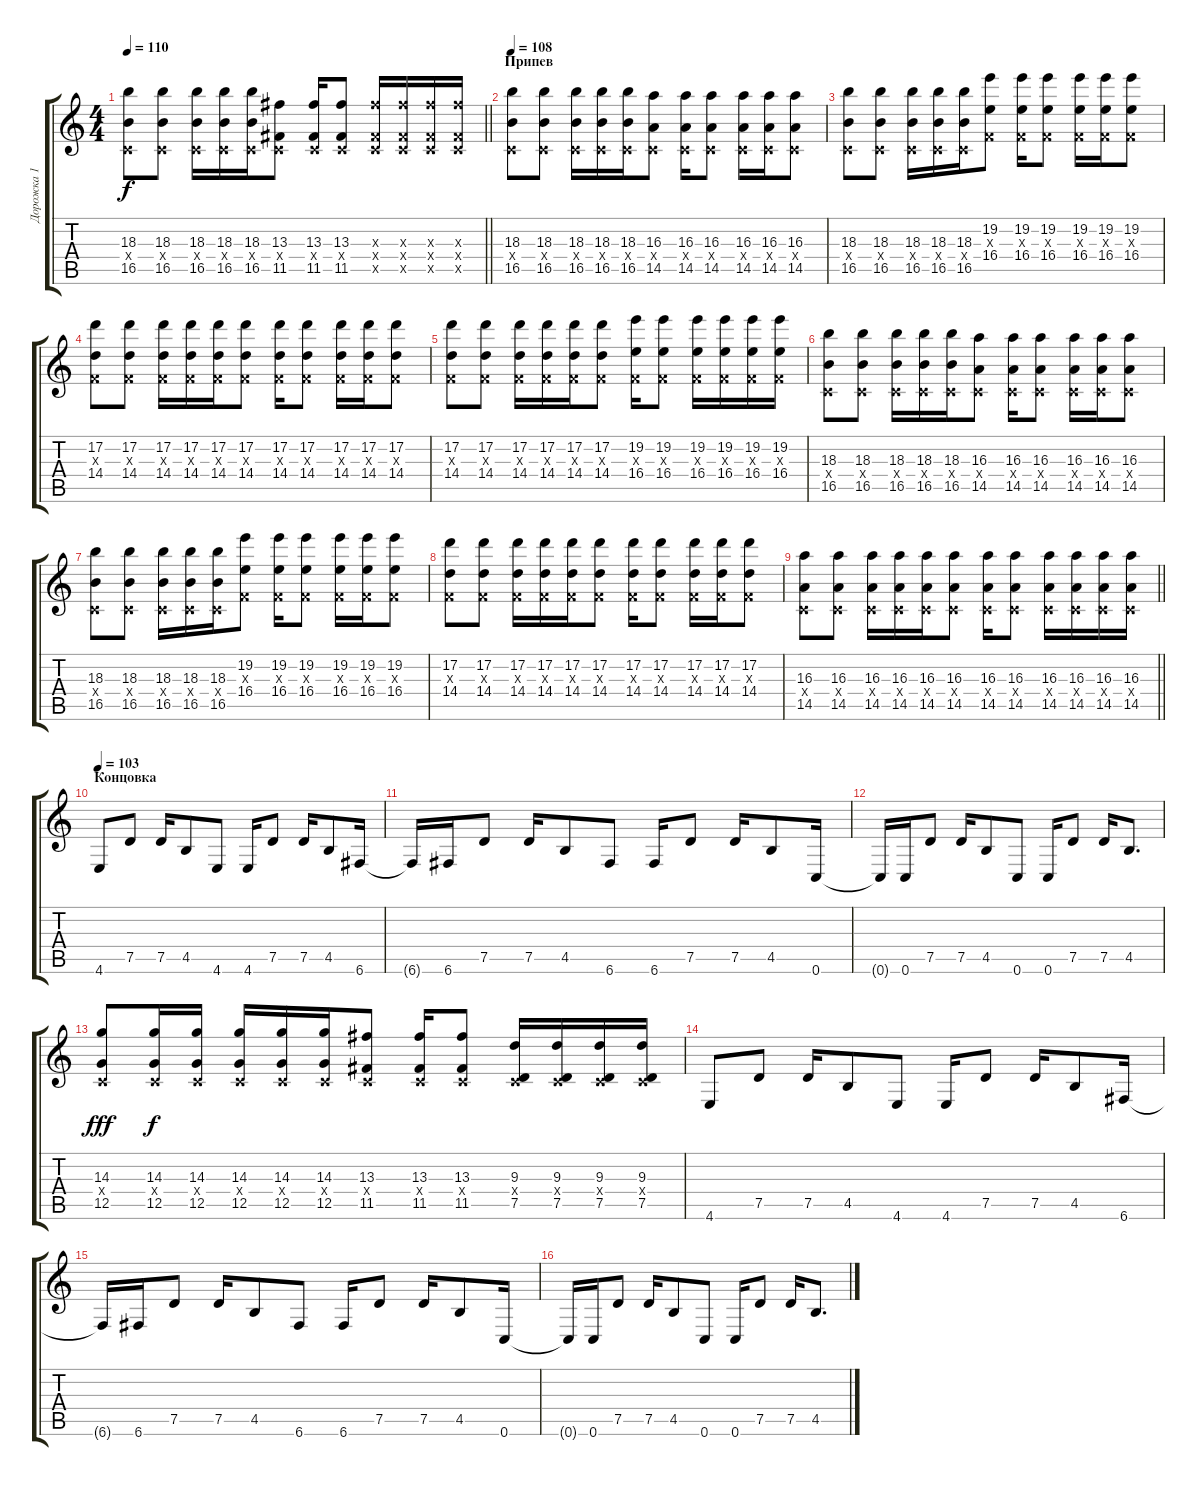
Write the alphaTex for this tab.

\track ("Дорожка 1" "Дорожка 1") {instrument distortionguitar}
\staff {score tabs}
\tuning (D4 A3 F3 C3 G2 C2) {hide}
\ts (4 4)
\tempo 110
\clef g2
\barLineRight lightlight
\ks c
(18.3 0.4{x} 16.5).8{dy f} (18.3 0.4{x} 16.5).8 (18.3 0.4{x} 16.5).16 (18.3 0.4{x} 16.5).16 (18.3 0.4{x} 16.5).16 (13.3 0.4{x} 11.5).8 (13.3 0.4{x} 11.5).16 (13.3 0.4{x} 11.5).8 (13.3{x} 0.4{x} 11.5{x}).16{instrument distortionguitar} (13.3{x} 0.4{x} 11.5{x}).16 (13.3{x} 0.4{x} 11.5{x}).16 (13.3{x} 0.4{x} 11.5{x}).16 |
\section ("" "Припев")
\tempo 108
(18.3 0.4{x} 16.5).8{instrument distortionguitar} (18.3 0.4{x} 16.5).8 (18.3 0.4{x} 16.5).16 (18.3 0.4{x} 16.5).16 (18.3 0.4{x} 16.5).16 (16.3 0.4{x} 14.5).8 (16.3 0.4{x} 14.5).16 (16.3 0.4{x} 14.5).8 (16.3 0.4{x} 14.5).16 (16.3 0.4{x} 14.5).16 (16.3 0.4{x} 14.5).8 |
(18.3 0.4{x} 16.5).8 (18.3 0.4{x} 16.5).8 (18.3 0.4{x} 16.5).16 (18.3 0.4{x} 16.5).16 (18.3 0.4{x} 16.5).16 (19.2 0.3{x} 16.4).8 (19.2 0.3{x} 16.4).16 (19.2 0.3{x} 16.4).8 (19.2 0.3{x} 16.4).16 (19.2 0.3{x} 16.4).16 (19.2 0.3{x} 16.4).8 |
(17.2 0.3{x} 14.4).8 (17.2 0.3{x} 14.4).8 (17.2 0.3{x} 14.4).16 (17.2 0.3{x} 14.4).16 (17.2 0.3{x} 14.4).16 (17.2 0.3{x} 14.4).8 (17.2 0.3{x} 14.4).16 (17.2 0.3{x} 14.4).8 (17.2 0.3{x} 14.4).16 (17.2 0.3{x} 14.4).16 (17.2 0.3{x} 14.4).8 |
(17.2 0.3{x} 14.4).8 (17.2 0.3{x} 14.4).8 (17.2 0.3{x} 14.4).16 (17.2 0.3{x} 14.4).16 (17.2 0.3{x} 14.4).16 (17.2 0.3{x} 14.4).8 (19.2 0.3{x} 16.4).16 (19.2 0.3{x} 16.4).8 (19.2 0.3{x} 16.4).16 (19.2 0.3{x} 16.4).16 (19.2 0.3{x} 16.4).16 (19.2 0.3{x} 16.4).16 |
(18.3 0.4{x} 16.5).8 (18.3 0.4{x} 16.5).8 (18.3 0.4{x} 16.5).16 (18.3 0.4{x} 16.5).16 (18.3 0.4{x} 16.5).16 (16.3 0.4{x} 14.5).8 (16.3 0.4{x} 14.5).16 (16.3 0.4{x} 14.5).8 (16.3 0.4{x} 14.5).16 (16.3 0.4{x} 14.5).16 (16.3 0.4{x} 14.5).8 |
(18.3 0.4{x} 16.5).8 (18.3 0.4{x} 16.5).8 (18.3 0.4{x} 16.5).16 (18.3 0.4{x} 16.5).16 (18.3 0.4{x} 16.5).16 (19.2 0.3{x} 16.4).8 (19.2 0.3{x} 16.4).16 (19.2 0.3{x} 16.4).8 (19.2 0.3{x} 16.4).16 (19.2 0.3{x} 16.4).16 (19.2 0.3{x} 16.4).8 |
(17.2 0.3{x} 14.4).8 (17.2 0.3{x} 14.4).8 (17.2 0.3{x} 14.4).16 (17.2 0.3{x} 14.4).16 (17.2 0.3{x} 14.4).16 (17.2 0.3{x} 14.4).8 (17.2 0.3{x} 14.4).16 (17.2 0.3{x} 14.4).8 (17.2 0.3{x} 14.4).16 (17.2 0.3{x} 14.4).16 (17.2 0.3{x} 14.4).8 |
\barLineRight lightlight
(16.3 0.4{x} 14.5).8 (16.3 0.4{x} 14.5).8 (16.3 0.4{x} 14.5).16 (16.3 0.4{x} 14.5).16 (16.3 0.4{x} 14.5).16 (16.3 0.4{x} 14.5).8 (16.3 0.4{x} 14.5).16 (16.3 0.4{x} 14.5).8 (16.3 0.4{x} 14.5).16 (16.3 0.4{x} 14.5).16 (16.3 0.4{x} 14.5).16 (16.3 0.4{x} 14.5).16 |
\section ("" "Концовка")
\tempo 103
4.6.8 7.5.8 7.5.16 4.5.8 4.6.8 4.6.16 7.5.8 7.5.16 4.5.8 6.6.16 |
6.6{t}.16 6.6.16 7.5.8 7.5.16 4.5.8 6.6.8 6.6.16 7.5.8 7.5.16 4.5.8 0.6.16 |
0.6{t}.16 0.6.16 7.5.8 7.5.16 4.5.8 0.6.8 0.6.16 7.5.8 7.5.16 4.5.8{d} |
(14.3 0.4{x} 12.5).8{dy fff} (14.3 0.4{x} 12.5).16{dy f} (14.3 0.4{x} 12.5).16 (14.3 0.4{x} 12.5).16 (14.3 0.4{x} 12.5).16 (14.3 0.4{x} 12.5).16 (13.3 0.4{x} 11.5).8 (13.3 0.4{x} 11.5).16 (13.3 0.4{x} 11.5).8 (9.3 0.4{x} 7.5).16 (9.3 0.4{x} 7.5).16 (9.3 0.4{x} 7.5).16 (9.3 0.4{x} 7.5).16 |
4.6.8 7.5.8 7.5.16 4.5.8 4.6.8 4.6.16 7.5.8 7.5.16 4.5.8 6.6.16 |
6.6{t}.16 6.6.16 7.5.8 7.5.16 4.5.8 6.6.8 6.6.16 7.5.8 7.5.16 4.5.8 0.6.16 |
0.6{t}.16 0.6.16 7.5.8 7.5.16 4.5.8 0.6.8 0.6.16 7.5.8 7.5.16 4.5.8{d}
